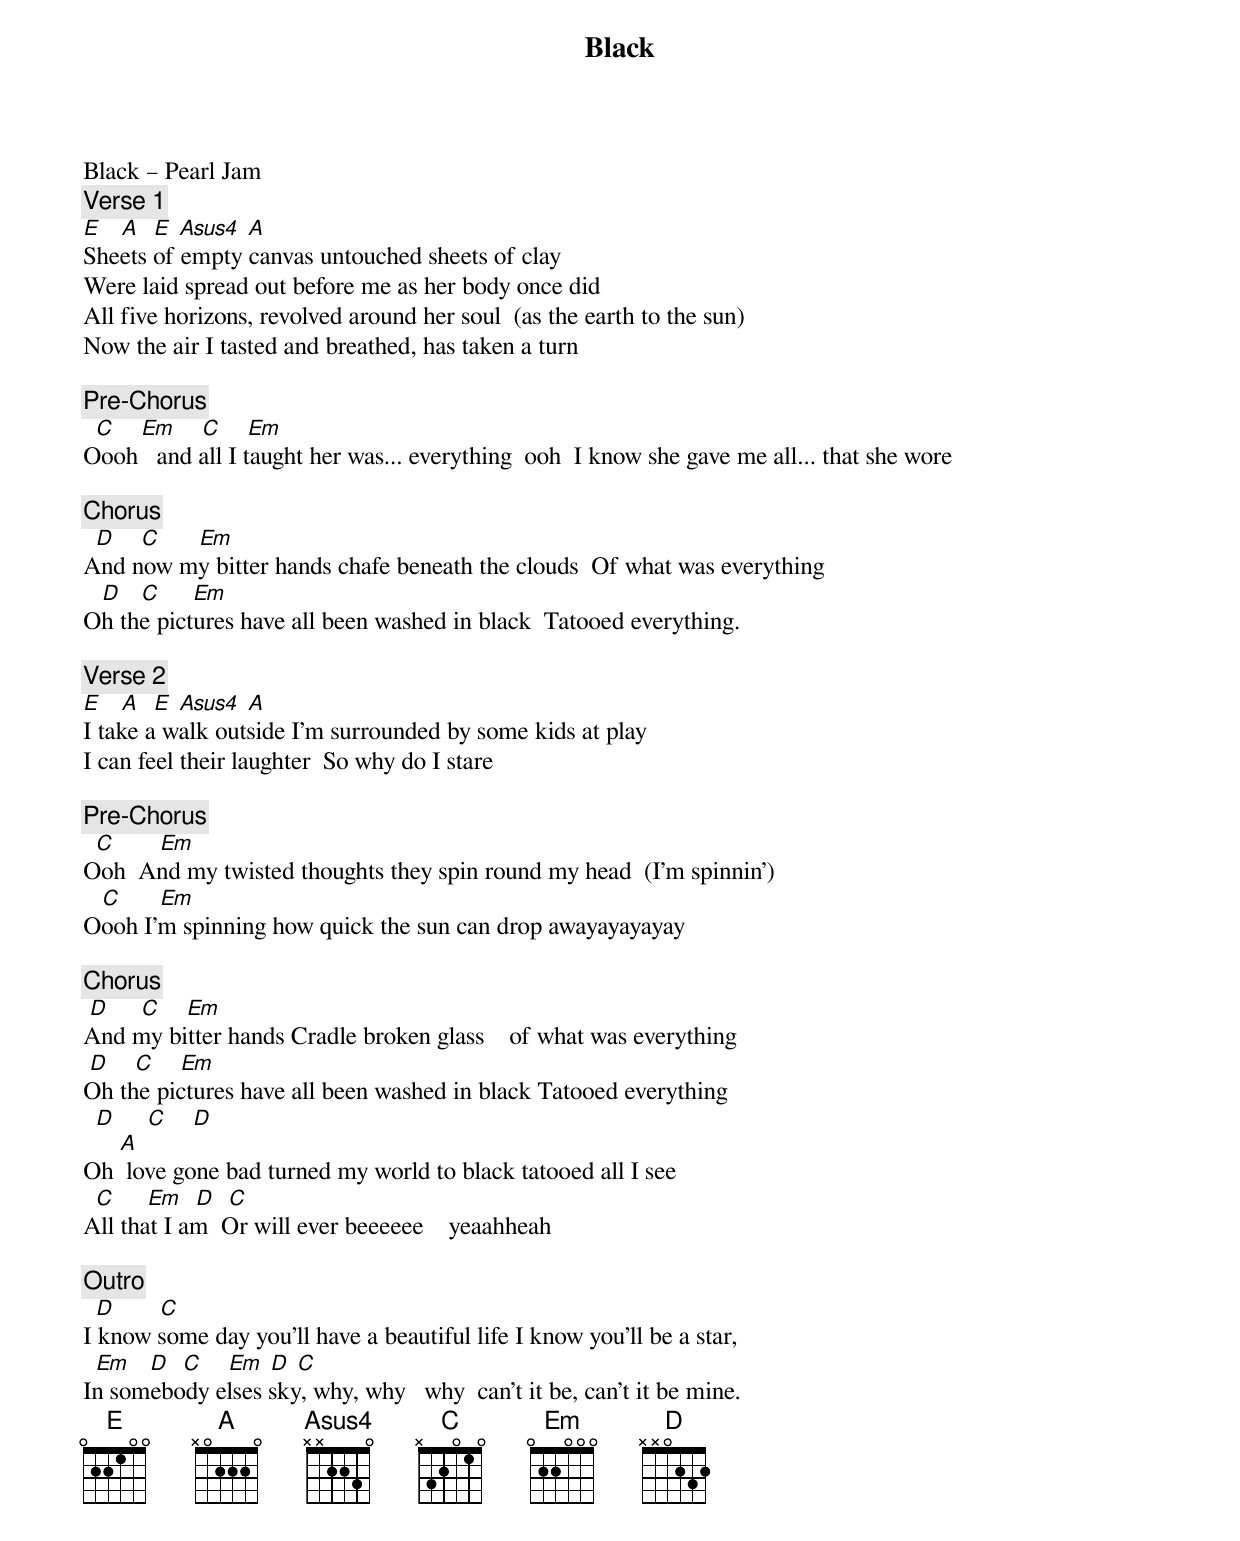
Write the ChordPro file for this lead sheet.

{title: Black}
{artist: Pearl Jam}
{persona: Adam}
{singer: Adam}
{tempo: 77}
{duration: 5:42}
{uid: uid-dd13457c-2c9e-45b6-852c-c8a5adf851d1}
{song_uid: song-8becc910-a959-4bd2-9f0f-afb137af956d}



Black – Pearl Jam
{comment: Verse 1}
[E]			[A]		[E]	[Asus4]	[A]
Sheets of empty canvas untouched sheets of clay
Were laid spread out before me as her body once did
All five horizons, revolved around her soul	 (as the earth to the sun)
Now the air I tasted and breathed, has taken a turn

{comment: Pre-Chorus}
 	[C]				[Em] 			[C]				[Em]
Oooh 	 and all I taught her was... everything 	ooh  I know she gave me all... that she wore

{comment: Chorus}
		[D] 			[C] 					[Em]
And now my bitter hands chafe beneath the clouds 	Of what was everything
 		[D]			[C]			 	[Em]
Oh the pictures have all been washed in black 	Tatooed everything.

{comment: Verse 2}
[E]			[A]		[E]	[Asus4]	[A]
I take a walk outside I'm surrounded by some kids at play
I can feel their laughter 	So why do I stare

{comment: Pre-Chorus}
 	[C]							[Em]
Ooh 	And my twisted thoughts they spin round my head 	(I'm spinnin')
 		[C]						[Em]
Oooh I'm spinning how quick the sun can drop awayayayayay

{comment: Chorus}
	[D] 				[C] 			[Em]
And my bitter hands Cradle broken glass    of what was everything
	[D]				[C]			 [Em]
Oh the pictures have all been washed in black Tatooed everything
 	[D] 				[C] 			[D]
Oh [A] love gone bad turned my world to black tatooed all I see
 	[C] 				[Em]		[D]		[C]
All that I am 	Or will ever beeeeee    yeaahheah

{comment: Outro}
 	[D] 						[C]
I know some day you'll have a beautiful life I know you'll be a star,
 	[Em]			[D]		[C] 			[Em]	[D]	[C]
In somebody elses sky, why, why   why 	can't it be, can't it be mine.
